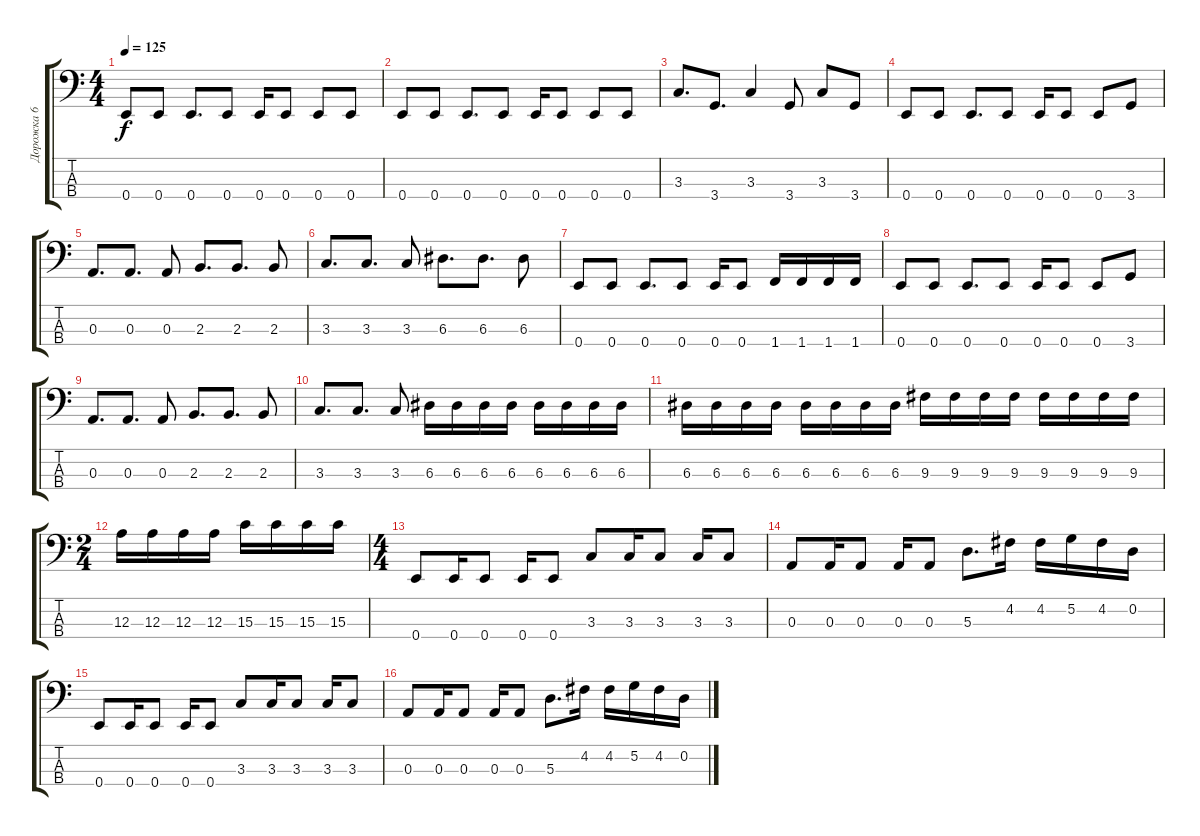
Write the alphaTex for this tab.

\track ("Дорожка 6" "Дорожка 6") {instrument electricbassfinger}
\staff {score tabs}
\tuning (G2 D2 A1 E1) {hide}
\ts (4 4)
\tempo 125
\clef f4
\ks c
0.4.8{dy f} 0.4.8 0.4.8{d} 0.4.8 0.4.16 0.4.8 0.4.8 0.4.8 |
0.4.8 0.4.8 0.4.8{d} 0.4.8 0.4.16 0.4.8 0.4.8 0.4.8 |
3.3.8{d} 3.4.8{d} 3.3.4 3.4.8 3.3.8 3.4.8 |
0.4.8 0.4.8 0.4.8{d} 0.4.8 0.4.16 0.4.8 0.4.8 3.4.8 |
0.3.8{d} 0.3.8{d} 0.3.8 2.3.8{d} 2.3.8{d} 2.3.8 |
3.3.8{d} 3.3.8{d} 3.3.8 6.3.8{d} 6.3.8{d} 6.3.8 |
0.4.8 0.4.8 0.4.8{d} 0.4.8 0.4.16 0.4.8 1.4.16 1.4.16 1.4.16 1.4.16 |
0.4.8 0.4.8 0.4.8{d} 0.4.8 0.4.16 0.4.8 0.4.8 3.4.8 |
0.3.8{d} 0.3.8{d} 0.3.8 2.3.8{d} 2.3.8{d} 2.3.8 |
3.3.8{d} 3.3.8{d} 3.3.8 6.3.16 6.3.16 6.3.16 6.3.16 6.3.16 6.3.16 6.3.16 6.3.16 |
6.3.16 6.3.16 6.3.16 6.3.16 6.3.16 6.3.16 6.3.16 6.3.16 9.3.16 9.3.16 9.3.16 9.3.16 9.3.16 9.3.16 9.3.16 9.3.16 |
\ts (2 4)
12.3.16 12.3.16 12.3.16 12.3.16 15.3.16 15.3.16 15.3.16 15.3.16 |
\ts (4 4)
0.4.8 0.4.16 0.4.8 0.4.16 0.4.8 3.3.8 3.3.16 3.3.8 3.3.16 3.3.8 |
0.3.8 0.3.16 0.3.8 0.3.16 0.3.8 5.3.8{d} 4.2.16 4.2.16 5.2.16 4.2.16 0.2.16 |
0.4.8 0.4.16 0.4.8 0.4.16 0.4.8 3.3.8 3.3.16 3.3.8 3.3.16 3.3.8 |
0.3.8 0.3.16 0.3.8 0.3.16 0.3.8 5.3.8{d} 4.2.16 4.2.16 5.2.16 4.2.16 0.2.16
